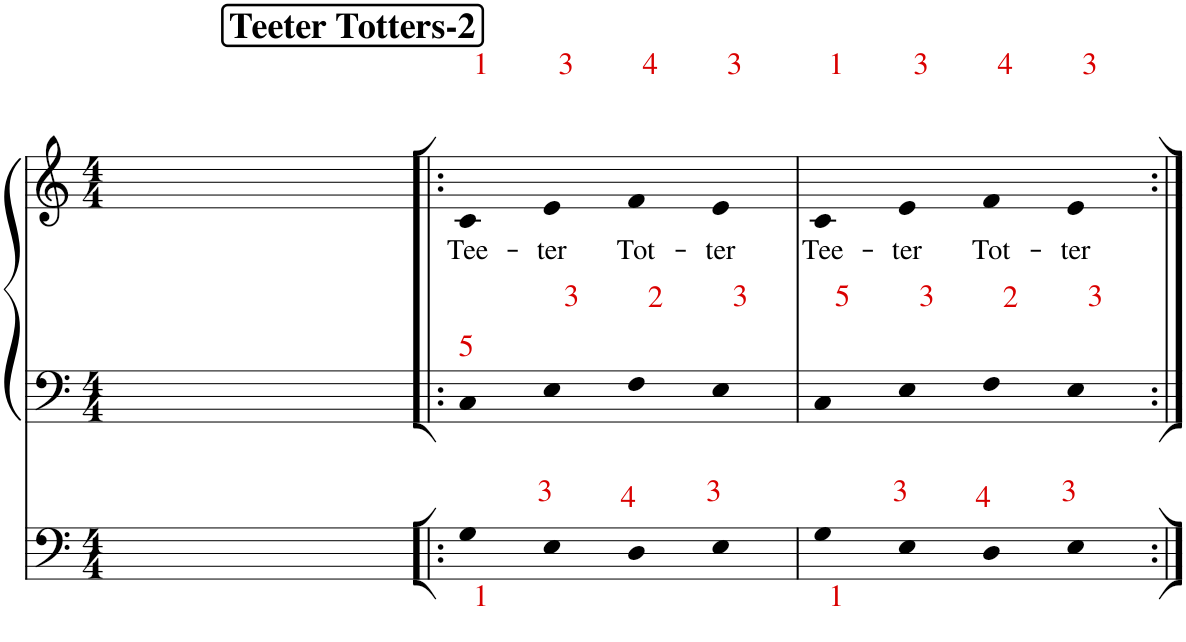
**kern	**kern	**kern	**kern	**kern	**text
*part3	*part2	*part1	*part1	*part1	*part1
*staff5	*staff4	*staff3	*staff2	*staff1	*staff1
*I"Voice	*I"Voice	*I"Piano	*	*	*
*I'Vo.	*I'Vo.	*I'Pno	*	*	*
!!LO:PB:g=z
*clefG2	*clefG2	*clefF4	*clefF4	*clefG2	*
*k[]	*k[]	*k[]	*k[]	*k[]	*
*M4/4	*M4/4	*M4/4	*M4/4	*M4/4	*
=99	=99	=99	=99	=99	=99
*^	*	*	*	*	*
4r	1ryy	1ryy	1ryy	1ryy	1ryy	.
2.cc	.	.	.	.	.	.
8r	4ee	1ryy	1ryy	1ryy	1ryy	.
4.ff	.	.	.	.	.	.
.	8r	.	.	.	.	.
.	8r	.	.	.	.	.
4gg	4r	.	.	.	.	.
4r	4r	.	.	.	.	.
!!LO:REH:place=s1:a:B:cj:fs=14:t=Teeter Totters-2
=100!|:	=100!|:	=100!|:	=100!|:	=100!|:	=100!|:	=100!|:
!	!	!	!	!	!	!LO:LY:b
*v	*v	*	*	*	*	*
1r	4c	4G	4C	4c	Tee-
.	4e	1ryy	1ryy	1ryy	.
.	4f	.	.	.	.
.	4e	.	.	.	.
1ryy	1ryy	.	.	.	.
!	!	!	!	!	!LO:LY:b
.	.	4E	4E	4e	-ter
!	!	!	!	!	!LO:LY:b
.	.	4D	4F	4f	Tot-
!	!	!	!	!	!LO:LY:b
.	.	4E	4E	4e	-ter
=101	=101	=101	=101	=101	=101
!	!	!	!	!	!LO:LY:b
1r	4c	4G	4C	4c	Tee-
!	!	!	!	!	!LO:LY:b
.	4e	4E	4E	4e	-ter
!	!	!	!	!	!LO:LY:b
.	4f	4D	4F	4f	Tot-
!	!	!	!	!	!LO:LY:b
.	4e	4E	4E	4e	-ter
=:|!	=:|!	=:|!	=:|!	=:|!	=:|!
*-	*-	*-	*-	*-	*-
